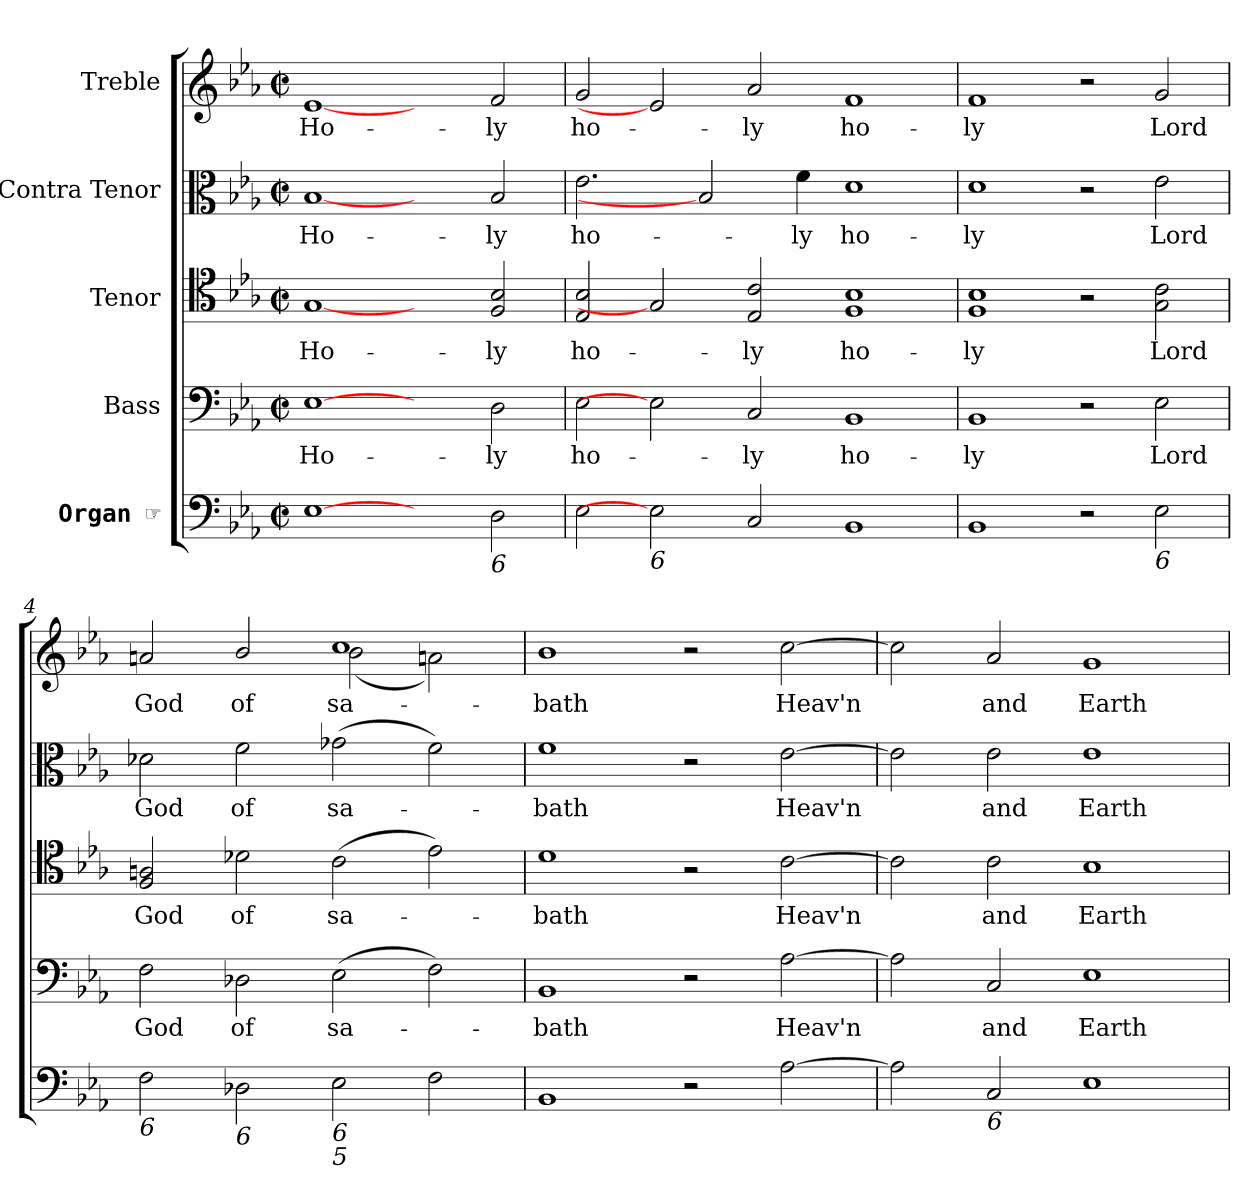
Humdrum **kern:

**kern	**kern	**text	**kern	**text	**kern	**text	**kern	**text
*part5	*part4	*part4	*part3	*part3	*part2	*part2	*part1	*part1
*staff5	*staff4	*staff4	*staff3	*staff3	*staff2	*staff2	*staff1	*staff1
*I"Organ     ☞	*I"Bass	*	*I"Tenor	*	*I"Contra Tenor	*	*I"Treble	*
*clefF4	*clefF4	*	*clefC4	*	*clefC3	*	*clefG2	*
*k[b-e-a-]	*k[b-e-a-]	*	*k[b-e-a-]	*	*k[b-e-a-]	*	*k[b-e-a-]	*
*c:	*c:	*	*c:	*	*c:	*	*c:	*
*M2/2	*M2/2	*	*M2/2	*	*M2/2	*	*M2/2	*
*met(c|)	*met(c|)	*	*met(c|)	*	*met(c|)	*	*met(c|)	*
=1	=1	=1	=1	=1	=1	=1	=1	=1
!	!	!LO:LY:b	!	!LO:LY:b	!	!LO:LY:b	!	!LO:LY:b
[1E-	[1E-	Ho-	[1G	Ho-	[1B-	Ho-	[1e-	Ho-
2ryy	2ryy	.	2ryy	.	2ryy	.	2ryy	.
!LO:TX:b:i:t=6	!	!	!	!	!	!	!	!
!	!	!LO:LY:b	!	!LO:LY:b	!	!LO:LY:b	!	!LO:LY:b
2D\	2D\	-ly	2F/ 2B-/	-ly	2B-/	-ly	2f/	-ly
=2	=2	=2	=2	=2	=2	=2	=2	=2
!	!	!LO:LY:b	!	!LO:LY:b	!	!LO:LY:b	!	!LO:LY:b
2E-\	2E-\	ho-	2E-/ 2B-/	ho-	2.e-\	ho-	2g/	ho-
!LO:TX:b:i:t=6	!	!	!	!	!	!	!	!
2E-]	2E-]	.	2G]	.	.	.	2e-]	.
.	.	.	.	.	2B-]	.	.	.
!	!	!LO:LY:b	!	!LO:LY:b	!	!	!	!LO:LY:b
2C/	2C/	-ly	2E-/ 2c/	-ly	.	.	2a-/	-ly
!	!	!	!	!	!	!LO:LY:b	!	!
.	.	.	.	.	4f\	-ly	.	.
!	!	!LO:LY:b	!	!LO:LY:b	!	!LO:LY:b	!	!LO:LY:b
1BB-	1BB-	ho-	1F 1B-	ho-	1d	ho-	1f	ho-
=3	=3	=3	=3	=3	=3	=3	=3	=3
!	!	!LO:LY:b	!	!LO:LY:b	!	!LO:LY:b	!	!LO:LY:b
1BB-	1BB-	-ly	1F 1B-	-ly	1d	-ly	1f	-ly
2r	2r	.	2r	.	2r	.	2r	.
!LO:TX:b:i:t=6	!	!	!	!	!	!	!	!
!	!	!LO:LY:b	!	!LO:LY:b	!	!LO:LY:b	!	!LO:LY:b
2E-\	2E-\	Lord	2G\ 2c\	Lord	2e-\	Lord	2g/	Lord
=4	=4	=4	=4	=4	=4	=4	=4	=4
!LO:TX:b:i:t=6	!	!	!	!	!	!	!	!
!	!	!LO:LY:b	!	!LO:LY:b	!	!LO:LY:b	!	!LO:LY:b
*	*	*	*	*	*	*	*^	*
2F\	2F\	God	2F/ 2An/	God	2d-X\	God	2an/	1ryy	God
!LO:TX:b:i:t=6	!	!	!	!	!	!	!	!	!
!	!	!LO:LY:b	!	!LO:LY:b	!	!LO:LY:b	!	!	!LO:LY:b
2D-X\	2D-X\	of	2d-X\	of	2f\	of	2b-/	.	of
!LO:TX:b:i:t=6	!	!	!	!	!	!	!	!	!
!LO:TX:b:i:t=5	!	!	!	!	!	!	!	!	!
!	!	!LO:LY:b	!	!LO:LY:b	!	!LO:LY:b	!	!	!LO:LY:b
2E-\	(>2E-\	sa-	(>2c\	sa-	(>2g-X\	sa-	1cc	(<2b-\	sa-
2F\	2F\)	.	2e-\)	.	2f\)	.	.	2an\)	.
!!LO:LB:g=z
=5	=5	=5	=5	=5	=5	=5	=5	=5	=5
!	!	!LO:LY:b	!	!LO:LY:b	!	!LO:LY:b	!	!	!LO:LY:b
*	*	*	*	*	*	*	*v	*v	*
1BB-	1BB-	-bath	1d	-bath	1f	-bath	1b-	-bath
2r	2r	.	2r	.	2r	.	2r	.
!	!	!LO:LY:b	!	!LO:LY:b	!	!LO:LY:b	!	!LO:LY:b
[2A-\	[2A-\	Heav'n	[2c\	Heav'n	[2e-\	Heav'n	[2cc\	Heav'n
=6	=6	=6	=6	=6	=6	=6	=6	=6
2A-\]	2A-\]	.	2c\]	.	2e-\]	.	2cc\]	.
!LO:TX:b:i:t=6	!	!	!	!	!	!	!	!
!	!	!LO:LY:b	!	!LO:LY:b	!	!LO:LY:b	!	!LO:LY:b
2C/	2C/	and	2c\	and	2e-\	and	2a-/	and
!	!	!LO:LY:b	!	!LO:LY:b	!	!LO:LY:b	!	!LO:LY:b
1E-	1E-	Earth	1B-	Earth	1e-	Earth	1g	Earth
=	=	=	=	=	=	=	=	=
*-	*-	*-	*-	*-	*-	*-	*-	*-
